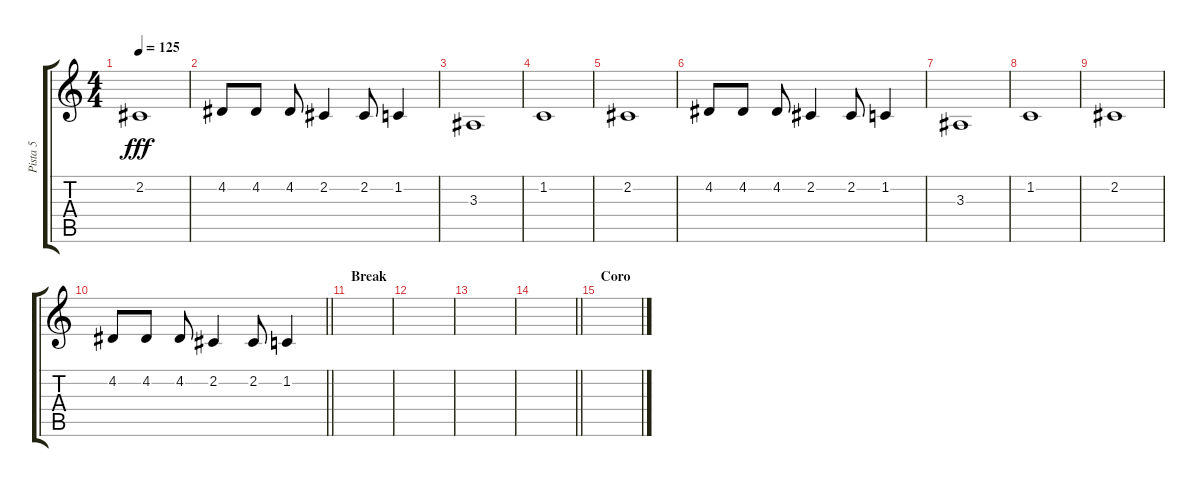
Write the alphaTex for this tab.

\track ("Pista 5" "Pista 5") {instrument stringensemble2}
\staff {score tabs}
\tuning (E4 B3 G3 D3 A2 E2) {hide}
\ts (4 4)
\tempo 125
\clef g2
\ks c
2.2.1{dy fff} |
4.2.8 4.2.8 4.2.8 2.2.4 2.2.8 1.2.4 |
3.3.1 |
1.2.1 |
2.2.1 |
4.2.8 4.2.8 4.2.8 2.2.4 2.2.8 1.2.4 |
3.3.1 |
1.2.1 |
2.2.1 |
\barLineRight lightlight
4.2.8 4.2.8 4.2.8 2.2.4 2.2.8 1.2.4 |
\section ("" "Break")
|
|
|
\barLineRight lightlight
|
\section ("" "Coro")
